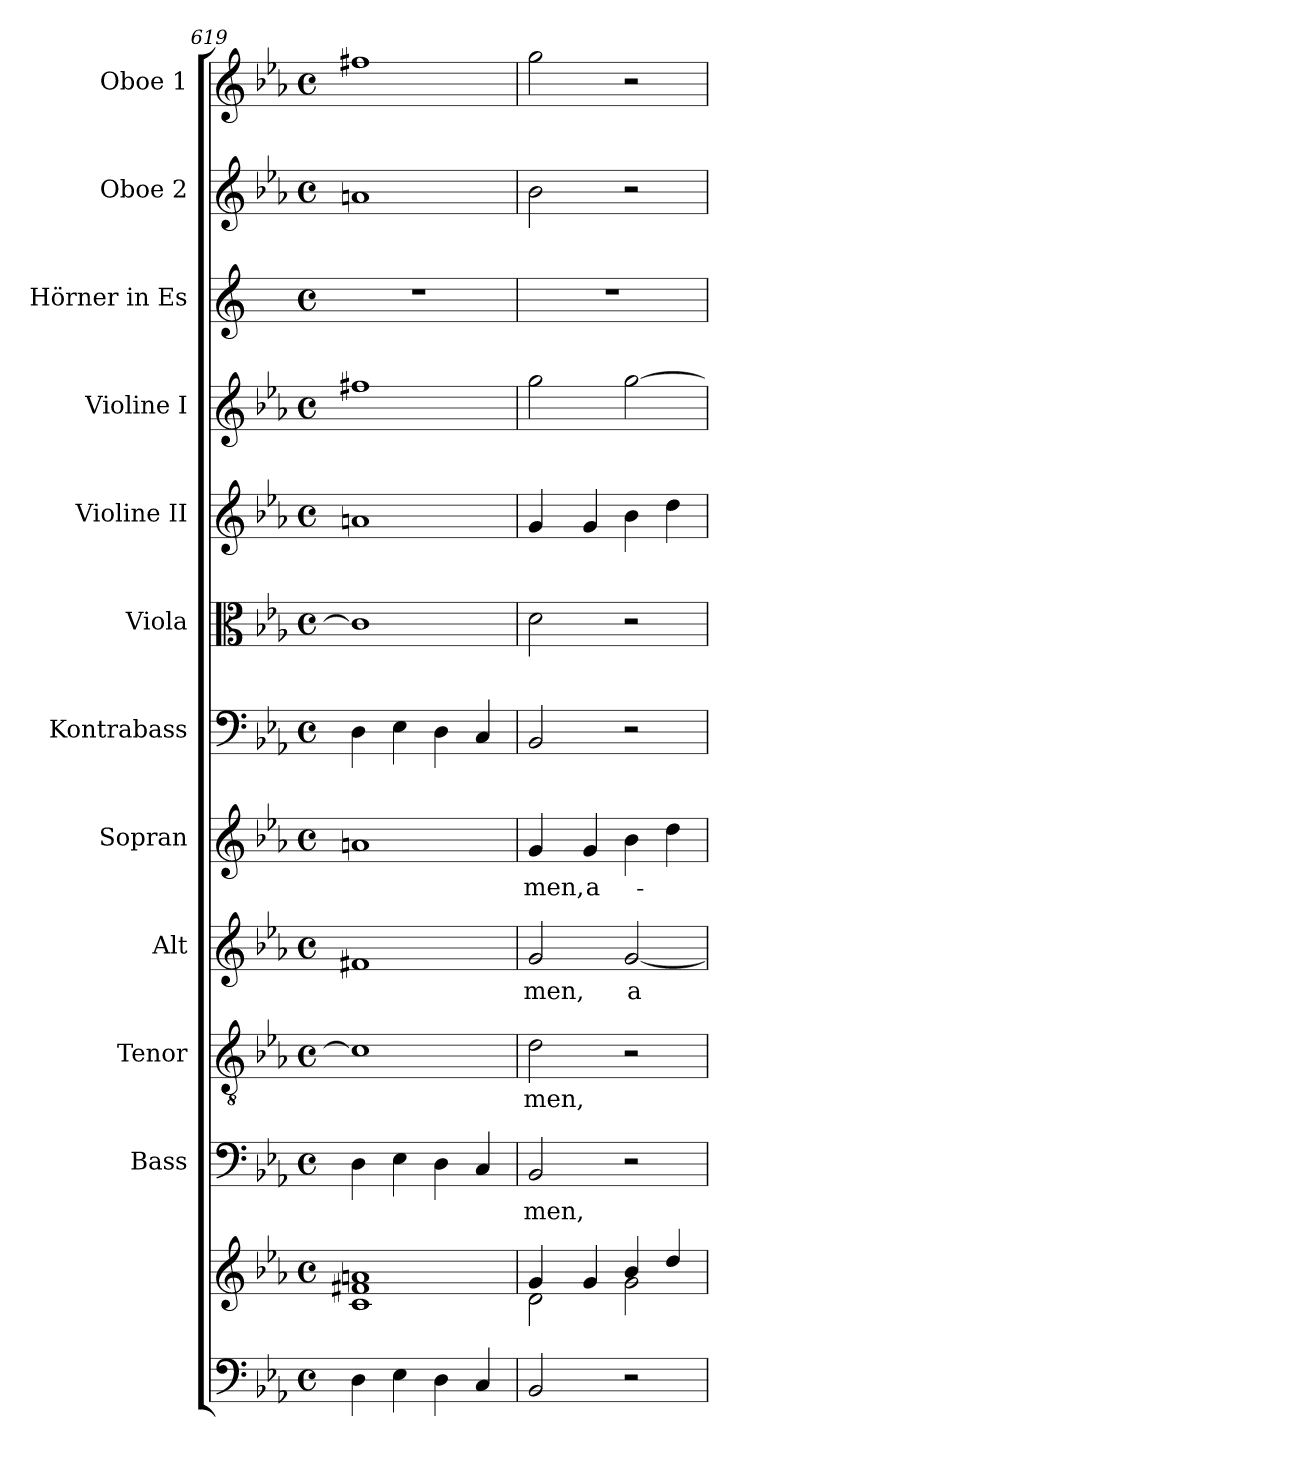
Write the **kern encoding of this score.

**kern	**kern	**kern	**text	**kern	**text	**kern	**text	**kern	**text	**kern	**kern	**kern	**kern	**kern	**kern	**kern
*part12	*part12	*part11	*part11	*part10	*part10	*part9	*part9	*part8	*part8	*part7	*part6	*part5	*part4	*part3	*part2	*part1
*staff13	*staff12	*staff11	*staff11	*staff10	*staff10	*staff9	*staff9	*staff8	*staff8	*staff7	*staff6	*staff5	*staff4	*staff3	*staff2	*staff1
*	*	*I"Bass	*	*I"Tenor	*	*I"Alt	*	*I"Sopran	*	*I"Kontrabass	*I"Viola	*I"Violine II	*I"Violine I	*I"Hörner in Es	*I"Oboe 2	*I"Oboe 1
*	*	*I'B.	*	*I'T.	*	*I'A.	*	*I'S.	*	*I'Kb.	*I'Vla.	*I'Vl. II	*I'Vl. I	*	*I'Ob. 2	*I'Ob. 1
*clefF4	*clefG2	*clefF4	*	*clefGv2	*	*clefG2	*	*clefG2	*	*clefF4	*clefC3	*clefG2	*clefG2	*clefG2	*clefG2	*clefG2
*	*	*	*	*	*	*	*	*	*	*ITrd7c12	*	*	*	*ITrd5c9	*	*
*k[b-e-a-]	*k[b-e-a-]	*k[b-e-a-]	*	*k[b-e-a-]	*	*k[b-e-a-]	*	*k[b-e-a-]	*	*k[b-e-a-]	*k[b-e-a-]	*k[b-e-a-]	*k[b-e-a-]	*k[b-e-a-]	*k[b-e-a-]	*k[b-e-a-]
*E-:	*E-:	*E-:	*	*E-:	*	*E-:	*	*E-:	*	*E-:	*E-:	*E-:	*E-:	*E-:	*E-:	*E-:
*M4/4	*M4/4	*M4/4	*	*M4/4	*	*M4/4	*	*M4/4	*	*M4/4	*M4/4	*M4/4	*M4/4	*M4/4	*M4/4	*M4/4
*met(c)	*met(c)	*met(c)	*	*met(c)	*	*met(c)	*	*met(c)	*	*met(c)	*met(c)	*met(c)	*met(c)	*met(c)	*met(c)	*met(c)
=619	=619	=619	=619	=619	=619	=619	=619	=619	=619	=619	=619	=619	=619	=619	=619	=619
4D\	1c 1f#X 1an	4D\	.	1c]	.	1f#X	.	1an	.	4DD\	1c]	1an	1ff#X	1r	1an	1ff#X
4E-\	.	4E-\	.	.	.	.	.	.	.	4EE-\	.	.	.	.	.	.
4D\	.	4D\	.	.	.	.	.	.	.	4DD\	.	.	.	.	.	.
4C/	.	4C/	.	.	.	.	.	.	.	4CC/	.	.	.	.	.	.
=620	=620	=620	=620	=620	=620	=620	=620	=620	=620	=620	=620	=620	=620	=620	=620	=620
*	*^	*	*	*	*	*	*	*	*	*	*	*	*	*	*	*
!	!	!	!	!LO:LY:b	!	!LO:LY:b	!	!LO:LY:b	!	!LO:LY:b	!	!	!	!	!	!	!
2BB-/	4g/	2d\	2BB-/	-men,	2d\	-men,	2g/	-men,	4g/	-men,	2BBB-/	2d\	4g/	2gg\	1r	2b-\	2gg\
!	!	!	!	!	!	!	!	!	!	!LO:LY:b	!	!	!	!	!	!	!
.	4g/	.	.	.	.	.	.	.	4g/	a-	.	.	4g/	.	.	.	.
!	!	!	!	!	!	!	!	!LO:LY:b	!	!	!	!	!	!	!	!	!
2r	4b-/	2g\	2r	.	2r	.	[2g/	a-	4b-\	.	2r	2r	4b-\	[2gg\	.	2r	2r
.	4dd/	.	.	.	.	.	.	.	4dd\	.	.	.	4dd\	.	.	.	.
*	*v	*v	*	*	*	*	*	*	*	*	*	*	*	*	*	*	*
=	=	=	=	=	=	=	=	=	=	=	=	=	=	=	=	=
*-	*-	*-	*-	*-	*-	*-	*-	*-	*-	*-	*-	*-	*-	*-	*-	*-
